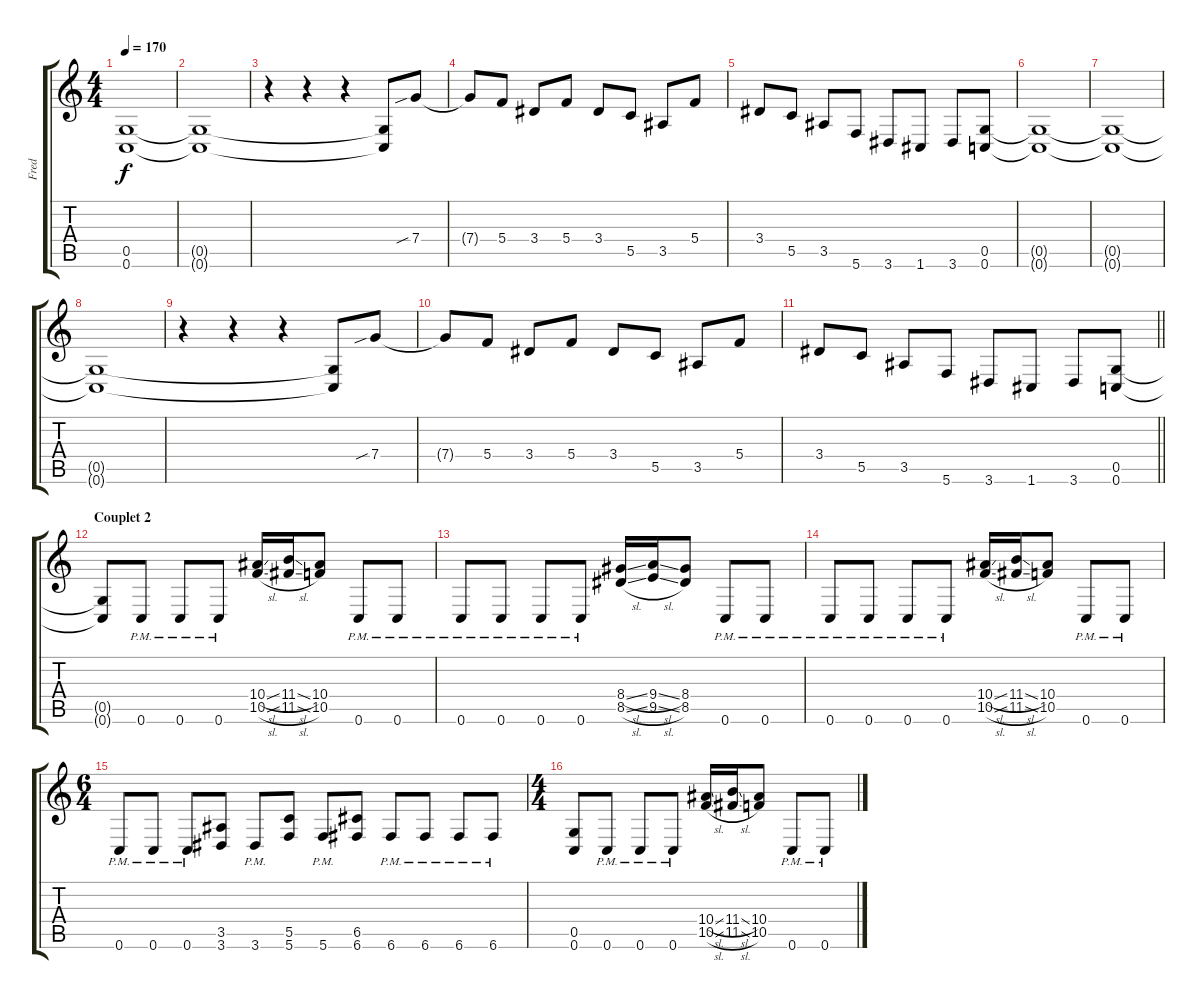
\track ("Fred" "Fred") {instrument distortionguitar}
\staff {score tabs}
\tuning (D4 A3 F3 C3 G2 C2) {hide}
\ts (4 4)
\tempo 170
\clef g2
\ks c
(0.5{t} 0.6{t}).1{dy f} |
(0.5{t} 0.6{t}).1 |
r.4 r.4 r.4 (0.5{t} 0.6{t}).8 7.4{sib}.8 |
7.4{t}.8 5.4.8 3.4.8 5.4.8 3.4.8 5.5.8 3.5.8 5.4.8 |
3.4.8 5.5.8 3.5.8 5.6.8 3.6.8 1.6.8 3.6.8 (0.5 0.6).8 |
(0.5{t} 0.6{t}).1 |
(0.5{t} 0.6{t}).1 |
(0.5{t} 0.6{t}).1 |
r.4 r.4 r.4 (0.5{t} 0.6{t}).8 7.4{sib}.8 |
7.4{t}.8 5.4.8 3.4.8 5.4.8 3.4.8 5.5.8 3.5.8 5.4.8 |
\barLineRight lightlight
3.4.8 5.5.8 3.5.8 5.6.8 3.6.8 1.6.8 3.6.8 (0.5 0.6).8 |
\section ("" "Couplet 2")
(0.5{t} 0.6{t}).8 0.6{pm}.8 0.6{pm}.8 0.6{pm}.8 (10.4{sl} 10.5{sl}).16 (11.4{sl} 11.5{sl}).16 (10.4 10.5).8 0.6{pm}.8 0.6{pm}.8 |
0.6{pm}.8 0.6{pm}.8 0.6{pm}.8 0.6{pm}.8 (8.4{sl} 8.5{sl}).16 (9.4{sl} 9.5{sl}).16 (8.4 8.5).8 0.6{pm}.8 0.6{pm}.8 |
0.6{pm}.8 0.6{pm}.8 0.6{pm}.8 0.6{pm}.8 (10.4{sl} 10.5{sl}).16 (11.4{sl} 11.5{sl}).16 (10.4 10.5).8 0.6{pm}.8 0.6{pm}.8 |
\ts (6 4)
0.6{pm}.8 0.6{pm}.8 0.6{pm}.8 (3.5 3.6).8 3.6{pm}.8 (5.5 5.6).8 5.6{pm}.8 (6.5 6.6).8 6.6{pm}.8 6.6{pm}.8 6.6{pm}.8 6.6{pm}.8 |
\ts (4 4)
(0.5 0.6).8 0.6{pm}.8 0.6{pm}.8 0.6{pm}.8 (10.4{sl} 10.5{sl}).16 (11.4{sl} 11.5{sl}).16 (10.4 10.5).8 0.6{pm}.8 0.6{pm}.8
